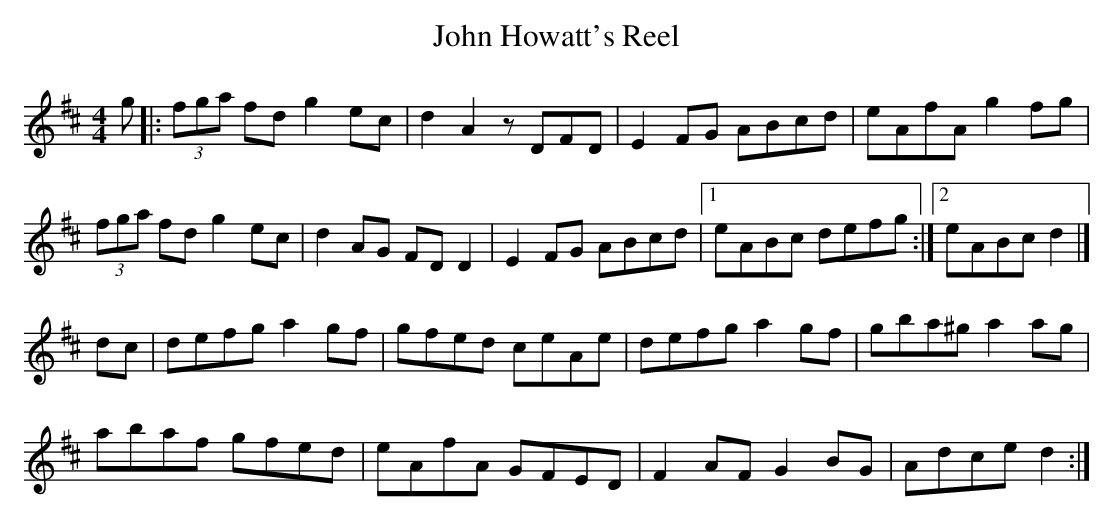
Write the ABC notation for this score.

X:1
T:John Howatt's Reel
M:4/4
L:1/8
K:D
g[|:(3fga fd g2 ec|d2 A2 z DFD|E2 FG ABcd|eAfA g2 fg|
(3fga fd g2 ec|d2 AG FD D2|E2 FG ABcd|1 eABc defg:|]2 eABc d2|]
dc|defg a2 gf|gfed ceAe|defg a2 gf|gba^g a2 ag|
abaf gfed|eAfA GFED|F2 AF G2 BG|Adce d2:|]
